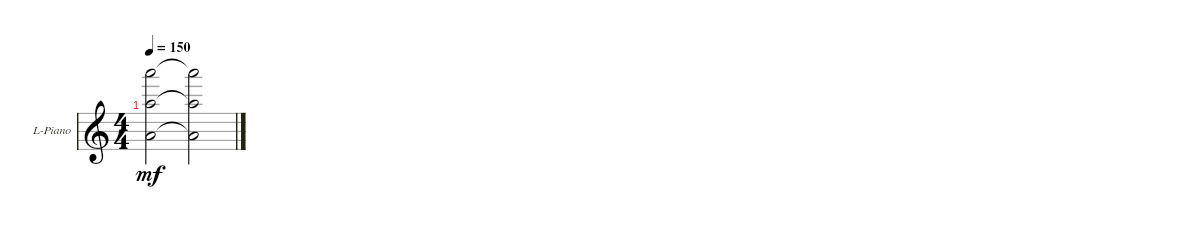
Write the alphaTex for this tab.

\bracketExtendMode groupsimilarinstruments
\firstSystemTrackNameOrientation horizontal
\otherSystemsTrackNameOrientation horizontal
\track ("Left Piano" "L-Piano") {instrument violin}
\staff {score}
\tuning (E5 A4 D4 G3)
\ts (4 4)
\tempo 150
\clef g2
\ks c
(17.1{t} 0.2{t} 19.3{t}).2{dy mf} (17.1{t} 0.2{t} 19.3{t}).2
